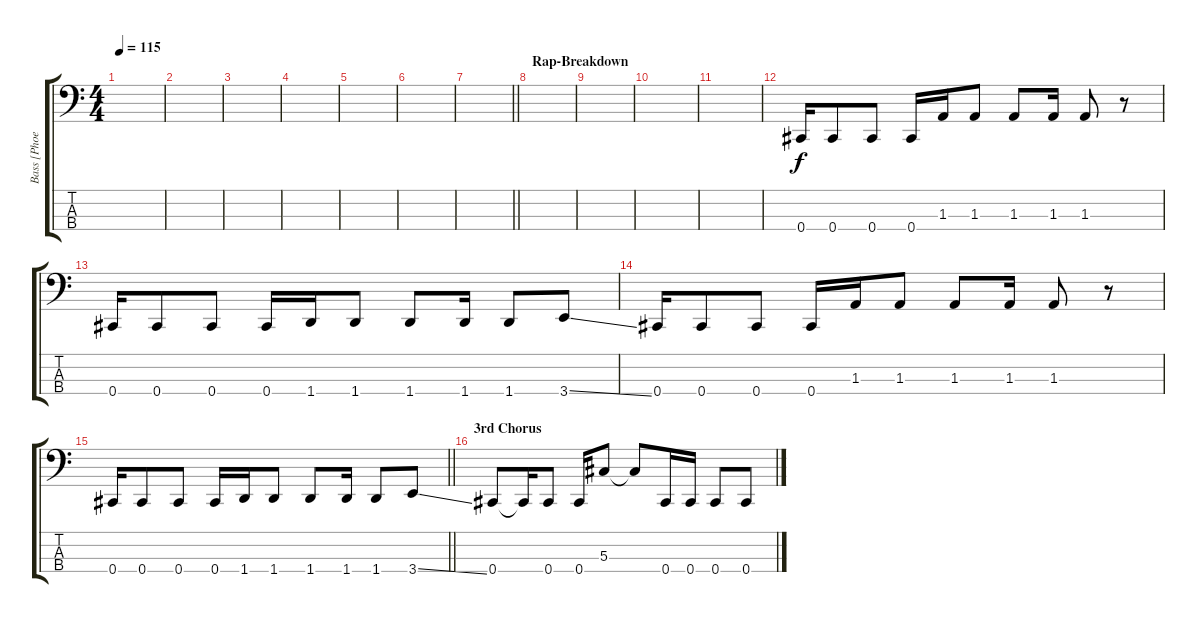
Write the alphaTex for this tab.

\track ("Bass [Phoenix]" "Bass [Phoe") {instrument electricbassfinger}
\staff {score tabs}
\tuning (Gb2 Db2 Ab1 Db1) {hide}
\ts (4 4)
\tempo 115
\clef f4
\ks c
|
|
|
|
|
|
\barLineRight lightlight
|
\section ("" "Rap-Breakdown")
|
|
|
|
0.4.16{volume 16 instrument electricbassfinger} 0.4.8 0.4.8 0.4.16 1.3.16 1.3.8 1.3.8 1.3.16 1.3.8 r.8 |
0.4.16 0.4.8 0.4.8 0.4.16 1.4.16 1.4.8 1.4.8 1.4.16 1.4.8 3.4{ss}.8 |
0.4.16 0.4.8 0.4.8 0.4.16 1.3.16 1.3.8 1.3.8 1.3.16 1.3.8 r.8 |
\barLineRight lightlight
0.4.16 0.4.8 0.4.8 0.4.16 1.4.16 1.4.8 1.4.8 1.4.16 1.4.8 3.4{ss}.8 |
\section ("" "3rd Chorus")
0.4.8 0.4{t}.16 0.4.8 0.4.16 5.3.8 5.3{t}.8 0.4.16 0.4.16 0.4.8 0.4.8
